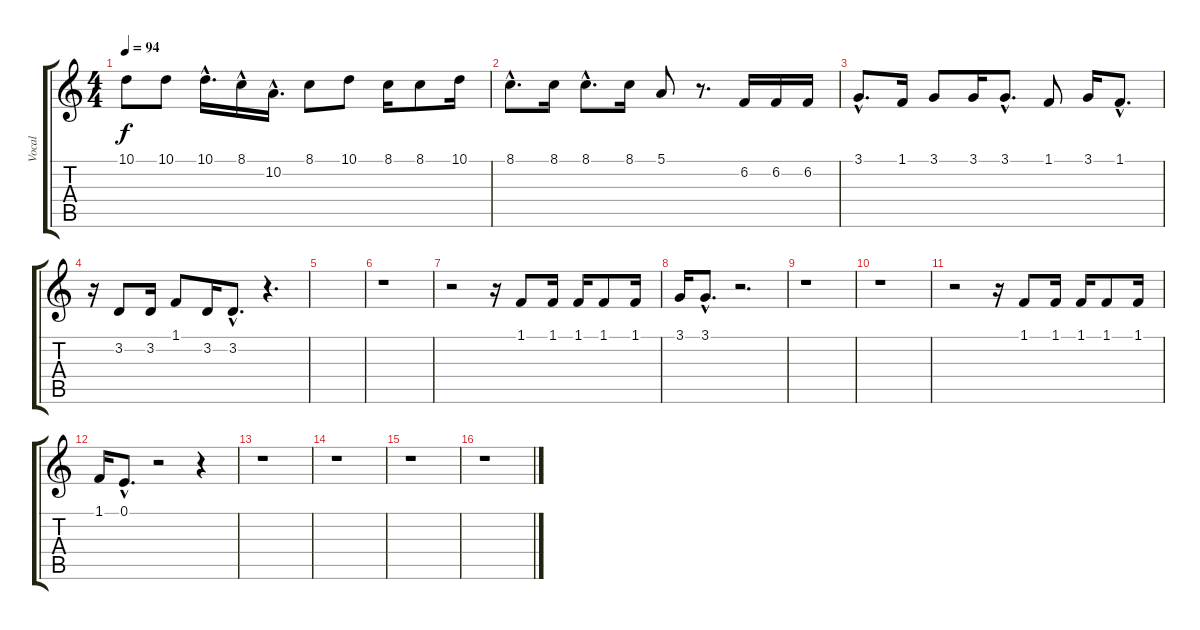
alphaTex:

\track ("Vocal" "Vocal") {instrument accordion}
\staff {score tabs}
\tuning (E4 B3 G3 D3 A2 E2) {hide}
\ts (4 4)
\tempo 94
\clef g2
\ks c
10.1.8{dy f} 10.1.8 10.1{hac}.16{d} 8.1{hac}.16 10.2{hac}.16{d} 8.1.8 10.1.8 8.1.16 8.1.8 10.1.16 |
8.1{hac}.8{d} 8.1.16 8.1{hac}.8{d} 8.1.16 5.1.8 r.8{d} 6.2.16 6.2.16 6.2.16 |
3.1{hac}.8{d} 1.1.16 3.1.8 3.1.16 3.1{hac}.8{d} 1.1.8 3.1.16 1.1{hac}.8{d} |
r.16 3.2.8 3.2.16 1.1.8 3.2.16 3.2{hac}.8{d} r.4{d} |
|
r.1 |
r.2 r.16 1.1.8 1.1.16 1.1.16 1.1.8 1.1.16 |
3.1.16 3.1{hac}.8{d} r.2{d} |
r.1 |
r.1 |
r.2 r.16 1.1.8 1.1.16 1.1.16 1.1.8 1.1.16 |
1.1.16 0.1{hac}.8{d} r.2 r.4 |
r.1 |
r.1 |
r.1 |
r.1
